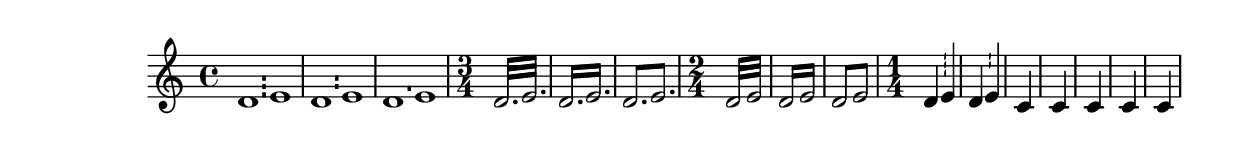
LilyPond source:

\version "2.1.30"

\header{
texidoc="
Chord tremolos look like beams, but are a kind of repeat symbol.
To avoid confusion, chord tremolo beams do not reach the stems, but 
leave a gap.  Chord tremolo beams on half notes are not ambiguous,
as half notes cannot appear in a regular beam, and should reach the 
stems.

In this example, each tremolo lasts exactly one measure.

(To ensure that the spacing engine is not confused we add some regular
notes as well.)

"
}

\score { 
  \context Voice \notes\relative c' {
	\time 4/4
	\repeat "tremolo" 16 { d32 e }
	\repeat "tremolo" 8 { d16 e }
	\repeat "tremolo" 4 { d8 e }

	\time 3/4
	\repeat "tremolo" 12 { d32 e }
	\repeat "tremolo" 6 { d16 e } 
	\repeat "tremolo" 3 { d8 e } 

	\time 2/4
	\repeat "tremolo" 8 { d32 e }
	\repeat "tremolo" 4 { d16 e }
	\repeat "tremolo" 2 { d8 e }

	\time 1/4
	\repeat "tremolo" 4 { d32 e }
	\repeat "tremolo" 2 { d16 e }

	c4 c4 c4 c4 c4 
  }

  \midi { }
  \paper {} 
}

